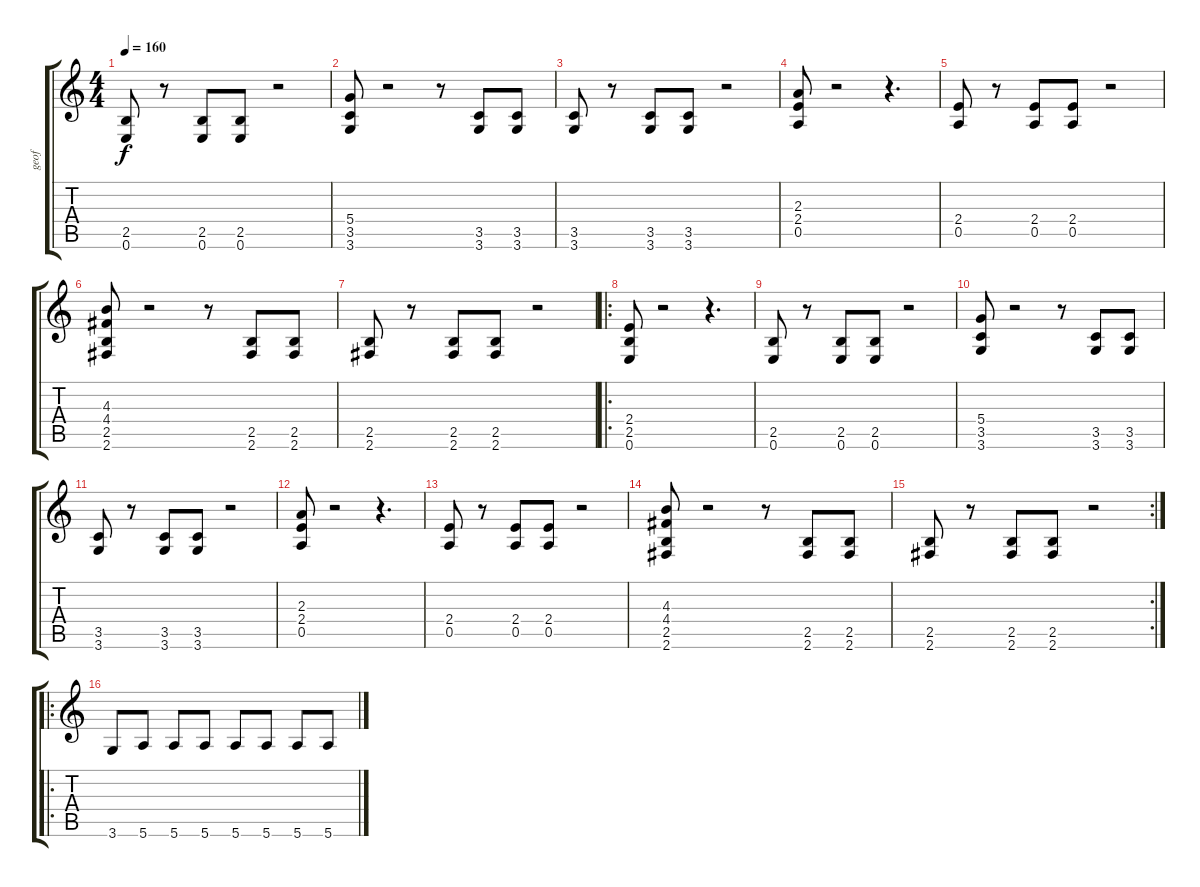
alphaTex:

\track ("geof" "geof") {instrument distortionguitar}
\staff {score tabs}
\tuning (E4 B3 G3 D3 A2 E2) {hide}
\ts (4 4)
\tempo 160
\clef g2
\ks c
(2.5 0.6).8{dy f} r.8 (2.5 0.6).8 (2.5 0.6).8 r.2 |
(5.4 3.5 3.6).8 r.2 r.8 (3.5 3.6).8 (3.5 3.6).8 |
(3.5 3.6).8 r.8 (3.5 3.6).8 (3.5 3.6).8 r.2 |
(2.3 2.4 0.5).8 r.2 r.4{d} |
(2.4 0.5).8 r.8 (2.4 0.5).8 (2.4 0.5).8 r.2 |
(4.3 4.4 2.5 2.6).8 r.2 r.8 (2.5 2.6).8 (2.5 2.6).8 |
(2.5 2.6).8 r.8 (2.5 2.6).8 (2.5 2.6).8 r.2 |
\ro
(2.4 2.5 0.6).8{volume 15 balance 8} r.2 r.4{d} |
(2.5 0.6).8 r.8 (2.5 0.6).8 (2.5 0.6).8 r.2 |
(5.4 3.5 3.6).8 r.2 r.8 (3.5 3.6).8 (3.5 3.6).8 |
(3.5 3.6).8 r.8 (3.5 3.6).8 (3.5 3.6).8 r.2 |
(2.3 2.4 0.5).8 r.2 r.4{d} |
(2.4 0.5).8 r.8 (2.4 0.5).8 (2.4 0.5).8 r.2 |
(4.3 4.4 2.5 2.6).8 r.2 r.8 (2.5 2.6).8 (2.5 2.6).8 |
\rc 2
(2.5 2.6).8 r.8 (2.5 2.6).8 (2.5 2.6).8 r.2 |
\ro
3.6.8{volume 13 balance 2} 5.6.8 5.6.8 5.6.8 5.6.8 5.6.8 5.6.8 5.6.8
